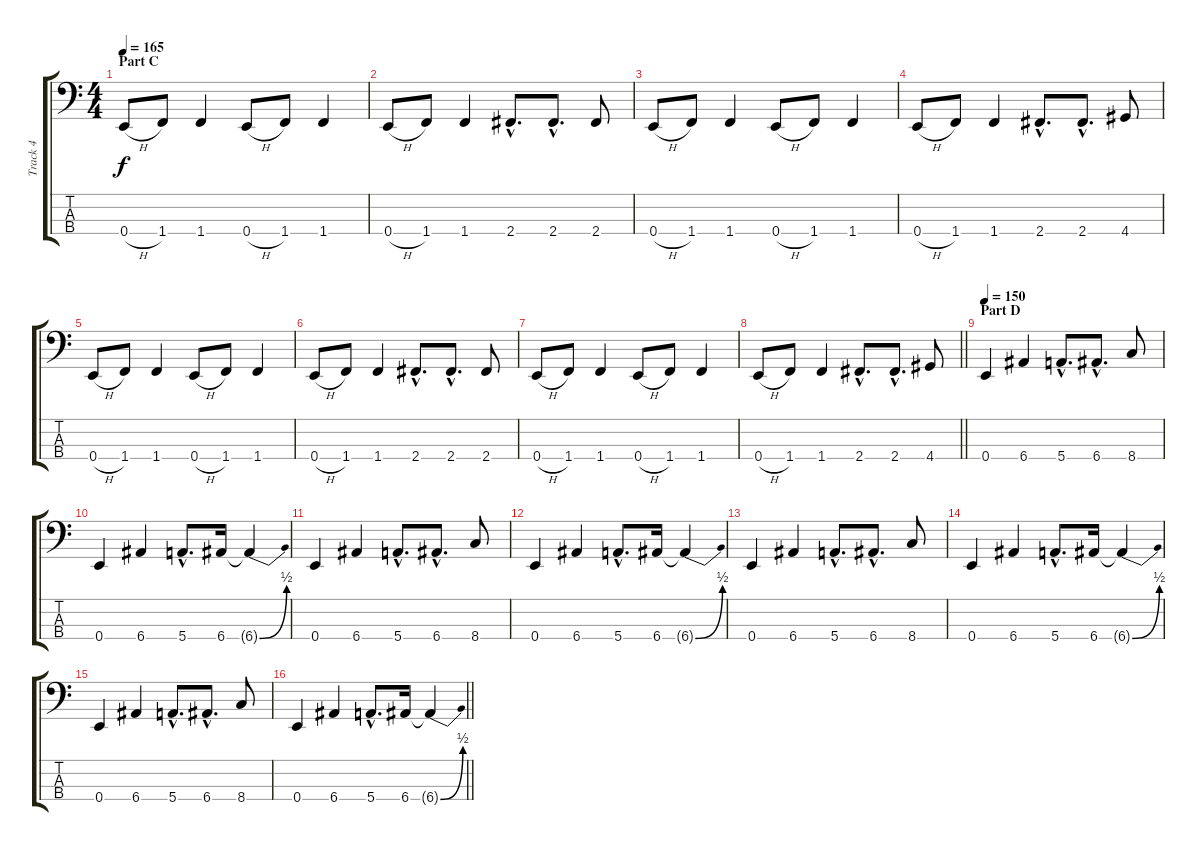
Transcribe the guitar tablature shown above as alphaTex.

\track ("Track 4" "Track 4") {instrument electricbassfinger}
\staff {score tabs}
\tuning (G2 D2 A1 E1) {hide}
\ts (4 4)
\section ("" "Part C")
\tempo 165
\clef f4
\ks c
0.4{h}.8{dy f} 1.4.8 1.4.4 0.4{h}.8 1.4.8 1.4.4 |
0.4{h}.8 1.4.8 1.4.4 2.4{hac}.8{d} 2.4{hac}.8{d} 2.4.8 |
0.4{h}.8 1.4.8 1.4.4 0.4{h}.8 1.4.8 1.4.4 |
0.4{h}.8 1.4.8 1.4.4 2.4{hac}.8{d} 2.4{hac}.8{d} 4.4.8 |
0.4{h}.8 1.4.8 1.4.4 0.4{h}.8 1.4.8 1.4.4 |
0.4{h}.8 1.4.8 1.4.4 2.4{hac}.8{d} 2.4{hac}.8{d} 2.4.8 |
0.4{h}.8 1.4.8 1.4.4 0.4{h}.8 1.4.8 1.4.4 |
\barLineRight lightlight
0.4{h}.8 1.4.8 1.4.4 2.4{hac}.8{d} 2.4{hac}.8{d} 4.4.8 |
\section ("" "Part D")
\tempo 150
0.4.4 6.4.4 5.4{hac}.8{d} 6.4{hac}.8{d} 8.4.8 |
0.4.4 6.4.4 5.4{hac}.8{d} 6.4.16 6.4{be (bend 0 0 60 2) t}.4 |
0.4.4 6.4.4 5.4{hac}.8{d} 6.4{hac}.8{d} 8.4.8 |
0.4.4 6.4.4 5.4{hac}.8{d} 6.4.16 6.4{be (bend 0 0 60 2) t}.4 |
0.4.4 6.4.4 5.4{hac}.8{d} 6.4{hac}.8{d} 8.4.8 |
0.4.4 6.4.4 5.4{hac}.8{d} 6.4.16 6.4{be (bend 0 0 60 2) t}.4 |
0.4.4 6.4.4 5.4{hac}.8{d} 6.4{hac}.8{d} 8.4.8 |
\barLineRight lightlight
0.4.4 6.4.4 5.4{hac}.8{d} 6.4.16 6.4{be (bend 0 0 60 2) t}.4
